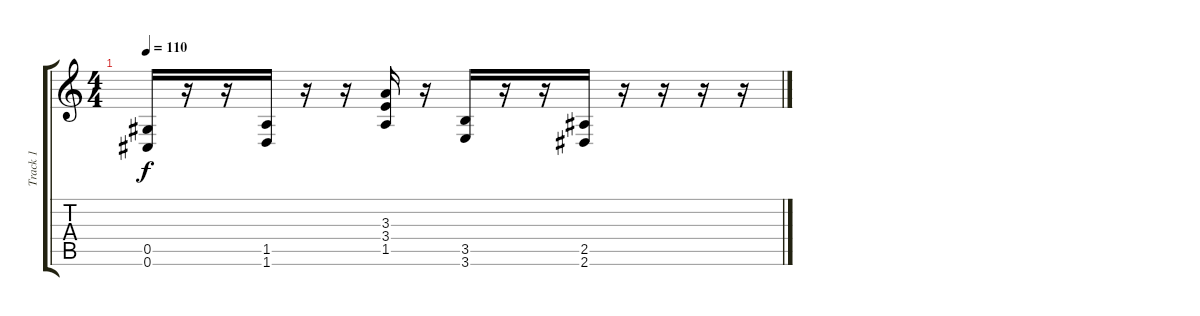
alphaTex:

\track ("Track 1" "Track 1") {instrument distortionguitar}
\staff {score tabs}
\tuning (Eb4 Bb3 Gb3 Db3 Ab2 Db2) {hide}
\ts (4 4)
\tempo 110
\clef g2
\ks c
(0.5 0.6).16{dy f} r.16 r.16 (1.5 1.6).16 r.16 r.16 (3.3 3.4 1.5).16 r.16 (3.5 3.6).16 r.16 r.16 (2.5 2.6).16 r.16 r.16 r.16 r.16
